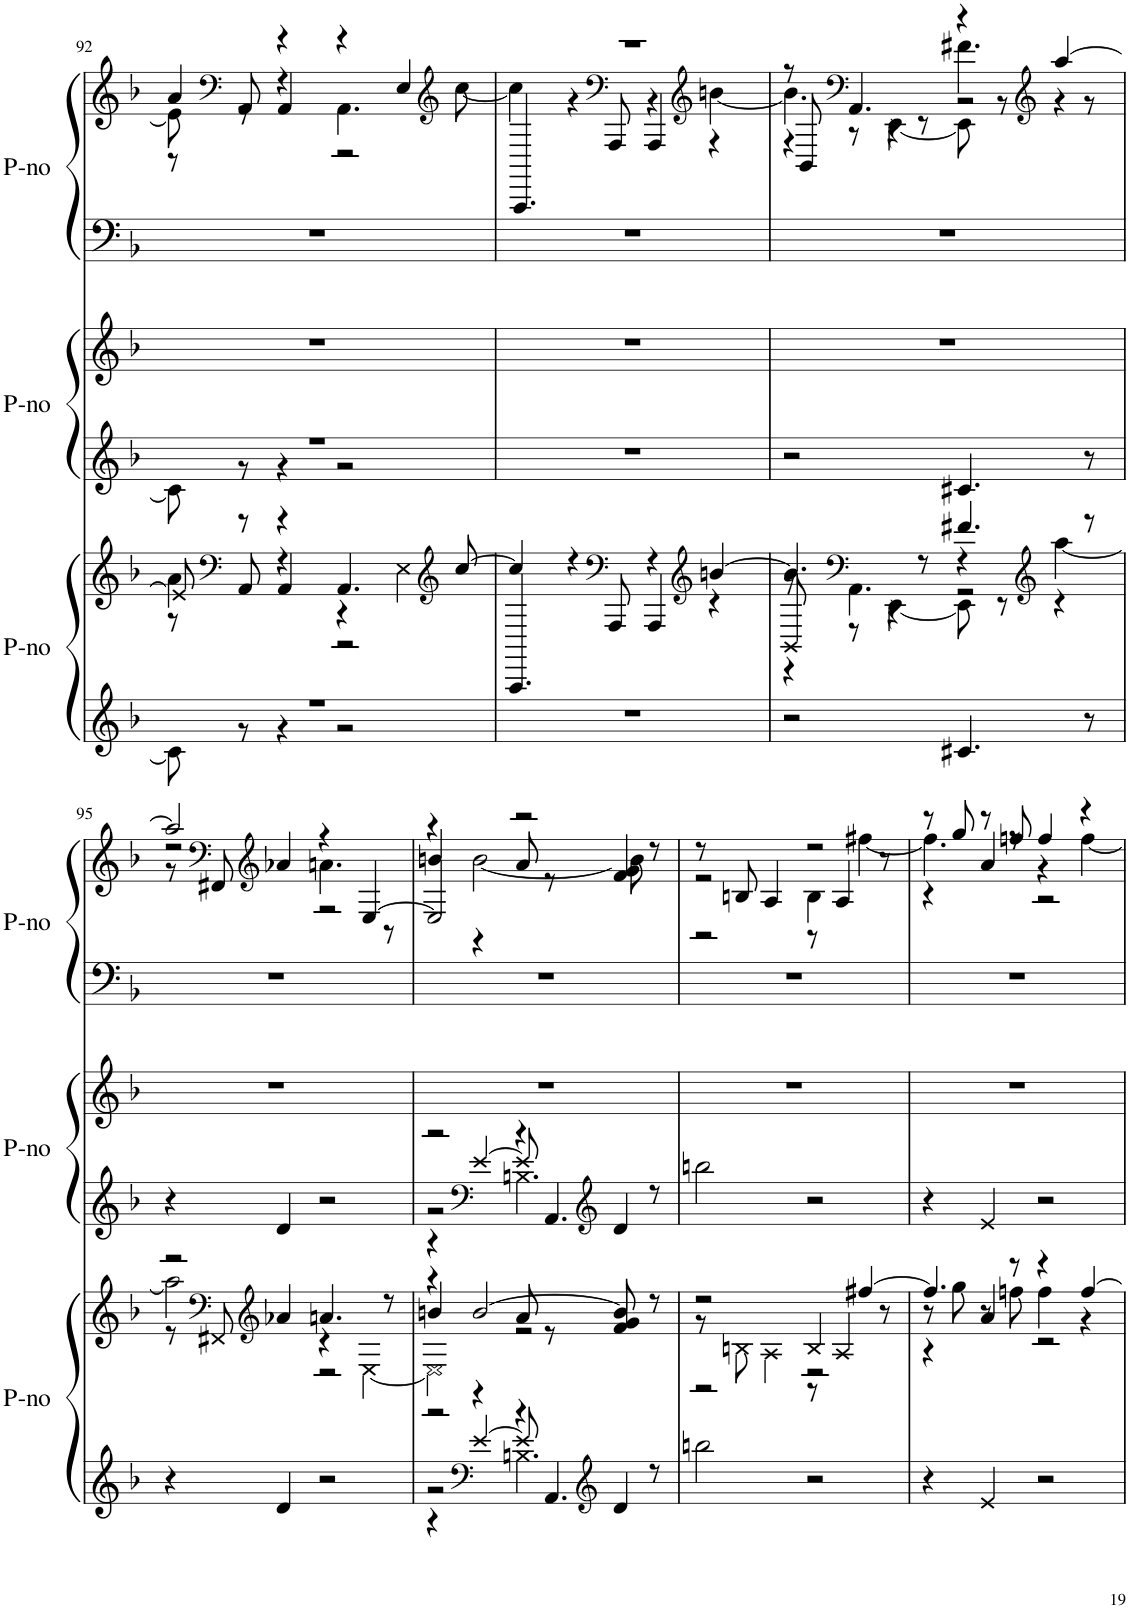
**kern	**kern	**kern	**kern	**kern	**kern
*part3	*part3	*part2	*part2	*part1	*part1
*staff6	*staff5	*staff4	*staff3	*staff2	*staff1
*I"Piano	*	*I"Piano	*	*I"Piano	*
*I'P-no	*	*I'P-no	*	*I'P-no	*
!!LO:PB:g=z
*clefG2	*clefG2	*clefG2	*clefG2	*clefF4	*clefG2
*	*	*Trd4c7	*Trd4c7	*	*
*k[b-]	*k[b-]	*k[b-]	*k[b-]	*k[b-]	*k[b-]
*M4/4	*M4/4	*M4/4	*M4/4	*M4/4	*M4/4
=92	=92	=92	=92	=92	=92
*^	*^	*^	*	*	*^
*	*	*	*^	*	*	*	*	*	*^
1r	8c\]	8e/]	4a\	8r	1r	8c\]	1r	1r	4a/	8e\]	8r
*	*	*clefF4	*	*	*	*	*	*	*clefF4	*	*
.	8r	8r	.	8AA/	.	8r	.	.	.	8r	8AA/
.	4r	4r	4r	4AA/	.	4r	.	.	4r	4r	4AA/
.	2r	4.AA/	4r	2r	.	2r	.	.	4r	4.AA\	2r
.	.	.	4E\	.	.	.	.	.	4E/	.	.
*	*	*clefG2	*	*	*	*	*	*	*clefG2	*	*
.	.	[8cc/	.	.	.	.	.	.	.	[8cc\	.
*v	*v	*	*	*	*v	*v	*	*	*	*	*
*	*	*v	*v	*	*	*	*	*	*
=93	=93	=93	=93	=93	=93	=93	=93	=93
1r	4cc/]	4.AAA/	1r	1r	1r	1r	4cc\]	4.AAA/
.	4r	.	.	.	.	.	4r	.
*	*clefF4	*	*	*	*	*clefF4	*	*
.	.	8AAA/	.	.	.	.	.	8AAA/
.	4r	4AAA/	.	.	.	.	4r	4AAA/
*	*clefG2	*	*	*	*	*clefG2	*	*
.	[4bn/	4r	.	.	.	.	[4bn\	4r
=94	=94	=94	=94	=94	=94	=94	=94	=94
*	*^	*^	*	*	*	*	*	*^
2r	4.b/]	8r	8BB-/	4r	2r	1r	1r	8r	4.b\]	8BB-/	4r
*	*clefF4	*	*	*	*	*	*	*clefF4	*	*	*
.	.	4.AA\	8r	.	.	.	.	4.AA/	.	8r	.
.	.	.	4r	[4EE\	.	.	.	.	.	4r	[4EE\
.	8r	.	.	.	.	.	.	.	8r	.	.
4.c#X/	4.f#X/	4r	2r	8EE\]	4.c#X/	.	.	4r	4.f#X\	2r	8EE\]
.	.	.	.	8r	.	.	.	.	.	.	8r
*	*clefG2	*	*	*	*	*	*	*clefG2	*	*	*
.	.	[4aa\	.	4r	.	.	.	[4aa/	.	.	4r
8r	8r	.	.	.	8r	.	.	.	8r	.	.
*	*	*	*v	*v	*	*	*	*	*	*v	*v
!!LO:LB:g=z
=95	=95	=95	=95	=95	=95	=95	=95	=95	=95
4r	2r	2aa\]	8r	4r	1r	1r	2aa/]	2r	8r
*	*clefF4	*	*	*	*	*	*clefF4	*	*
.	.	.	8FF#X/	.	.	.	.	.	8FF#X/
*	*clefG2	*	*	*	*	*	*clefG2	*	*
4d/	.	.	4a-X/	4d/	.	.	.	.	4a-X/
2r	4.an/	4r	2r	2r	.	.	4r	4.an\	2r
.	.	[4E\	.	.	.	.	[4E/	.	.
.	8r	.	.	.	.	.	.	8r	.
=96	=96	=96	=96	=96	=96	=96	=96	=96	=96
*^	*	*	*	*^	*	*	*	*	*
*	*^	*	*	*	*	*^	*	*	*	*	*
2r	2r	4r	4r	2E\]	4bn/	2r	2r	4r	1r	1r	2E/]	4r	4bn/
*clefF4	*	*	*	*	*	*clefF4	*	*	*	*	*	*	*
.	.	[4e/	[2b/	.	4r	.	.	[4e/	.	.	.	[2b\	4r
4r	4.Bn\	8e/]	.	2r	8a/	4r	4.Bn\	8e/]	.	.	2r	.	8a/
.	.	4.AA/	.	.	8r	.	.	4.AA/	.	.	.	.	8r
*clefG2	*	*	*	*	*	*clefG2	*	*	*	*	*	*	*
4d/	.	.	8b/]	.	4f/ 4g/	4d/	.	.	.	.	.	8b\]	4f/ 4g/
.	8r	.	8r	.	.	.	8r	.	.	.	.	8r	.
*v	*v	*v	*	*	*	*v	*v	*v	*	*	*	*	*
=97	=97	=97	=97	=97	=97	=97	=97	=97	=97
2bbn\	2r	8r	2r	2bbn\	1r	1r	8r	2r	2r
.	.	8Bn\	.	.	.	.	8Bn/	.	.
.	.	4A\	.	.	.	.	4A/	.	.
2r	4B/	2r	8r	2r	.	.	2r	4B\	8r
.	.	.	4A/	.	.	.	.	.	4A/
.	[4ff#X/	.	.	.	.	.	.	[4ff#X\	.
.	.	.	8r	.	.	.	.	.	8r
=98	=98	=98	=98	=98	=98	=98	=98	=98	=98
4r	4.ff#/]	8r	4r	4r	1r	1r	8r	4.ff#\]	4r
.	.	8gg\	.	.	.	.	8gg/	.	.
4e/	.	8r	4a/	4e/	.	.	8r	.	4a/
.	8r	8ffn\	.	.	.	.	8ffn/	8r	.
2r	4r	4ff\	2r	2r	.	.	4ff/	4r	2r
.	[4ff/	4r	.	.	.	.	4r	[4ff\	.
*	*v	*v	*v	*	*	*	*v	*v	*v
=	=	=	=	=	=
*-	*-	*-	*-	*-	*-
